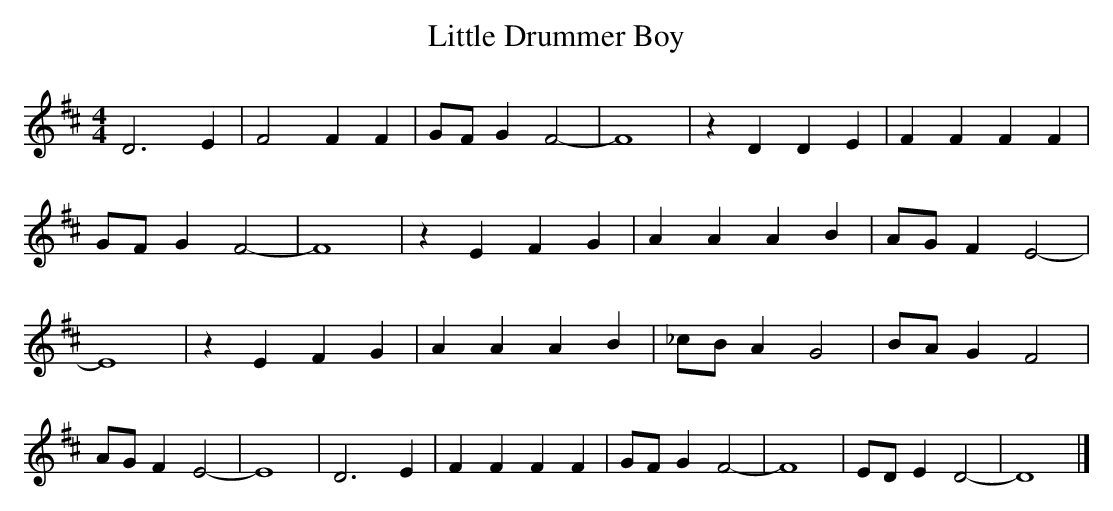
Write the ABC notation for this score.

X:1
T: Little Drummer Boy
M: 4/4
L: 1/8
K: D
D6 E2 | F4 F2 F2 | GF G2 F4- | F8 |
z2 D2 D2 E2 | F2 F2 F2 F2 | GF G2 F4- | F8 |
z2 E2 F2 G2 | A2 A2 A2 B2 | AG F2 E4- | E8 |
z2 E2 F2 G2 | A2 A2 A2 B2 | _cB A2 G4 | BA G2 F4 |
AG F2 E4- | E8 | D6 E2 | F2 F2 F2 F2 |
GF G2 F4- | F8 | ED E2 D4- | D8 |]
